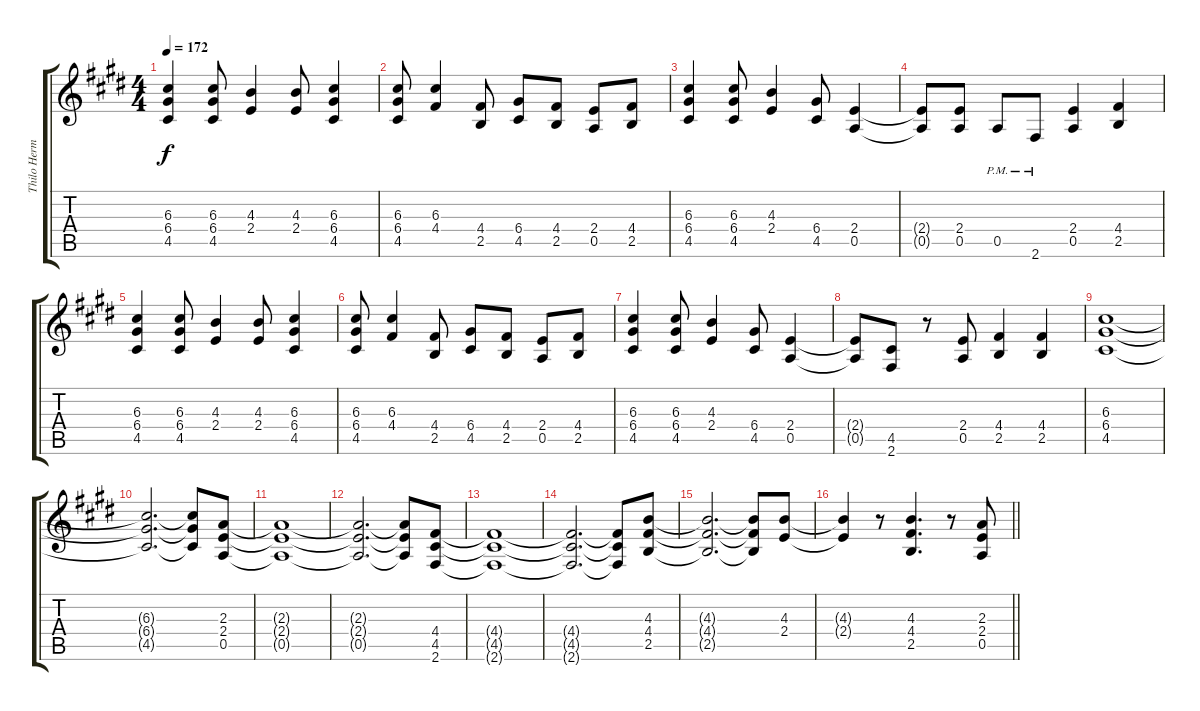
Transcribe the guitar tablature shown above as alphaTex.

\track ("Thilo Hermann" "Thilo Herm") {instrument distortionguitar}
\staff {score tabs}
\tuning (E4 B3 G3 D3 A2 E2) {hide}
\ts (4 4)
\tempo 172
\clef g2
\ks c#minor
(6.3 6.4 4.5).4{dy f} (6.3 6.4 4.5).8 (4.3 2.4).4 (4.3 2.4).8 (6.3 6.4 4.5).4 |
(6.3 6.4 4.5).8 (6.3 4.4).4 (4.4 2.5).8 (6.4 4.5).8 (4.4 2.5).8 (2.4 0.5).8 (4.4 2.5).8 |
(6.3 6.4 4.5).4 (6.3 6.4 4.5).8 (4.3 2.4).4 (6.4 4.5).8 (2.4 0.5).4 |
(2.4{t} 0.5{t}).8 (2.4 0.5).8 0.5{pm}.8 2.6{pm}.8 (2.4 0.5).4 (4.4 2.5).4 |
(6.3 6.4 4.5).4 (6.3 6.4 4.5).8 (4.3 2.4).4 (4.3 2.4).8 (6.3 6.4 4.5).4 |
(6.3 6.4 4.5).8 (6.3 4.4).4 (4.4 2.5).8 (6.4 4.5).8 (4.4 2.5).8 (2.4 0.5).8 (4.4 2.5).8 |
(6.3 6.4 4.5).4 (6.3 6.4 4.5).8 (4.3 2.4).4 (6.4 4.5).8 (2.4 0.5).4 |
(2.4{t} 0.5{t}).8 (4.5 2.6).8 r.8 (2.4 0.5).8 (4.4 2.5).4 (4.4 2.5).4 |
(6.3 6.4 4.5).1 |
(6.3{t} 6.4{t} 4.5{t}).2{d} (6.3{t} 6.4{t} 4.5{t}).8 (2.3 2.4 0.5).8 |
(2.3{t} 2.4{t} 0.5{t}).1 |
(2.3{t} 2.4{t} 0.5{t}).2{d} (2.3{t} 2.4{t} 0.5{t}).8 (4.4 4.5 2.6).8 |
(4.4{t} 4.5{t} 2.6{t}).1 |
(4.4{t} 4.5{t} 2.6{t}).2{d} (4.4{t} 4.5{t} 2.6{t}).8 (4.3 4.4 2.5).8 |
(4.3{t} 4.4{t} 2.5{t}).2{d} (4.3{t} 4.4{t} 2.5{t}).8 (4.3 2.4).8 |
\barLineRight lightlight
(4.3{t} 2.4{t}).4 r.8 (4.3 4.4 2.5).4{d} r.8 (2.3 2.4 0.5).8
